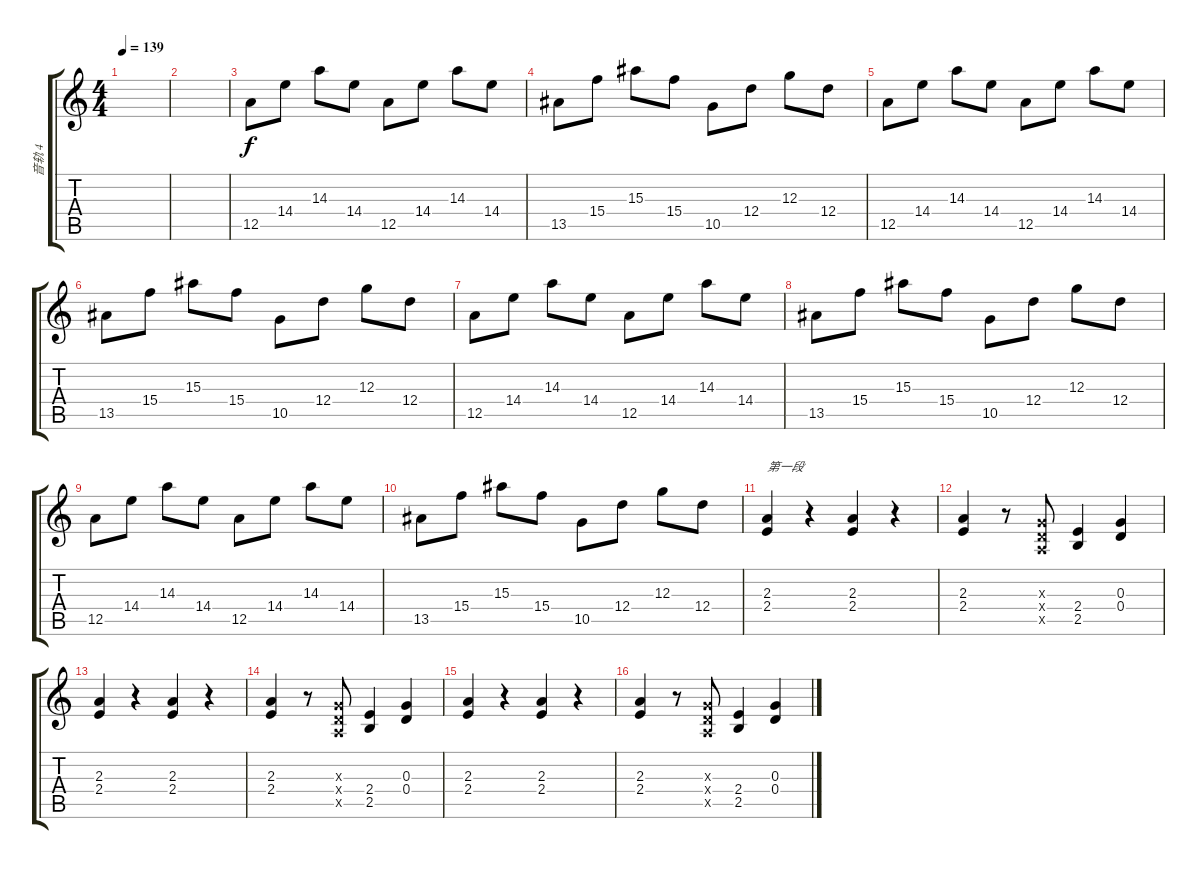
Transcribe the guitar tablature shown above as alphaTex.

\track ("音轨 4" "音轨 4") {instrument overdrivenguitar}
\staff {score tabs}
\tuning (E4 B3 G3 D3 A2 E2) {hide}
\ts (4 4)
\tempo 139
\clef g2
\ks c
|
|
12.5.8 14.4.8 14.3.8 14.4.8 12.5.8 14.4.8 14.3.8 14.4.8 |
13.5.8 15.4.8 15.3.8 15.4.8 10.5.8 12.4.8 12.3.8 12.4.8 |
12.5.8 14.4.8 14.3.8 14.4.8 12.5.8 14.4.8 14.3.8 14.4.8 |
13.5.8 15.4.8 15.3.8 15.4.8 10.5.8 12.4.8 12.3.8 12.4.8 |
12.5.8 14.4.8 14.3.8 14.4.8 12.5.8 14.4.8 14.3.8 14.4.8 |
13.5.8 15.4.8 15.3.8 15.4.8 10.5.8 12.4.8 12.3.8 12.4.8 |
12.5.8 14.4.8 14.3.8 14.4.8 12.5.8 14.4.8 14.3.8 14.4.8 |
13.5.8 15.4.8 15.3.8 15.4.8 10.5.8 12.4.8 12.3.8 12.4.8 |
(2.3 2.4).4{txt "第一段"} r.4 (2.3 2.4).4 r.4 |
(2.3 2.4).4 r.8 (0.3{x} 0.4{x} 0.5{x}).8 (2.4 2.5).4 (0.3 0.4).4 |
(2.3 2.4).4 r.4 (2.3 2.4).4 r.4 |
(2.3 2.4).4 r.8 (0.3{x} 0.4{x} 0.5{x}).8 (2.4 2.5).4 (0.3 0.4).4 |
(2.3 2.4).4 r.4 (2.3 2.4).4 r.4 |
(2.3 2.4).4 r.8 (0.3{x} 0.4{x} 0.5{x}).8 (2.4 2.5).4 (0.3 0.4).4
